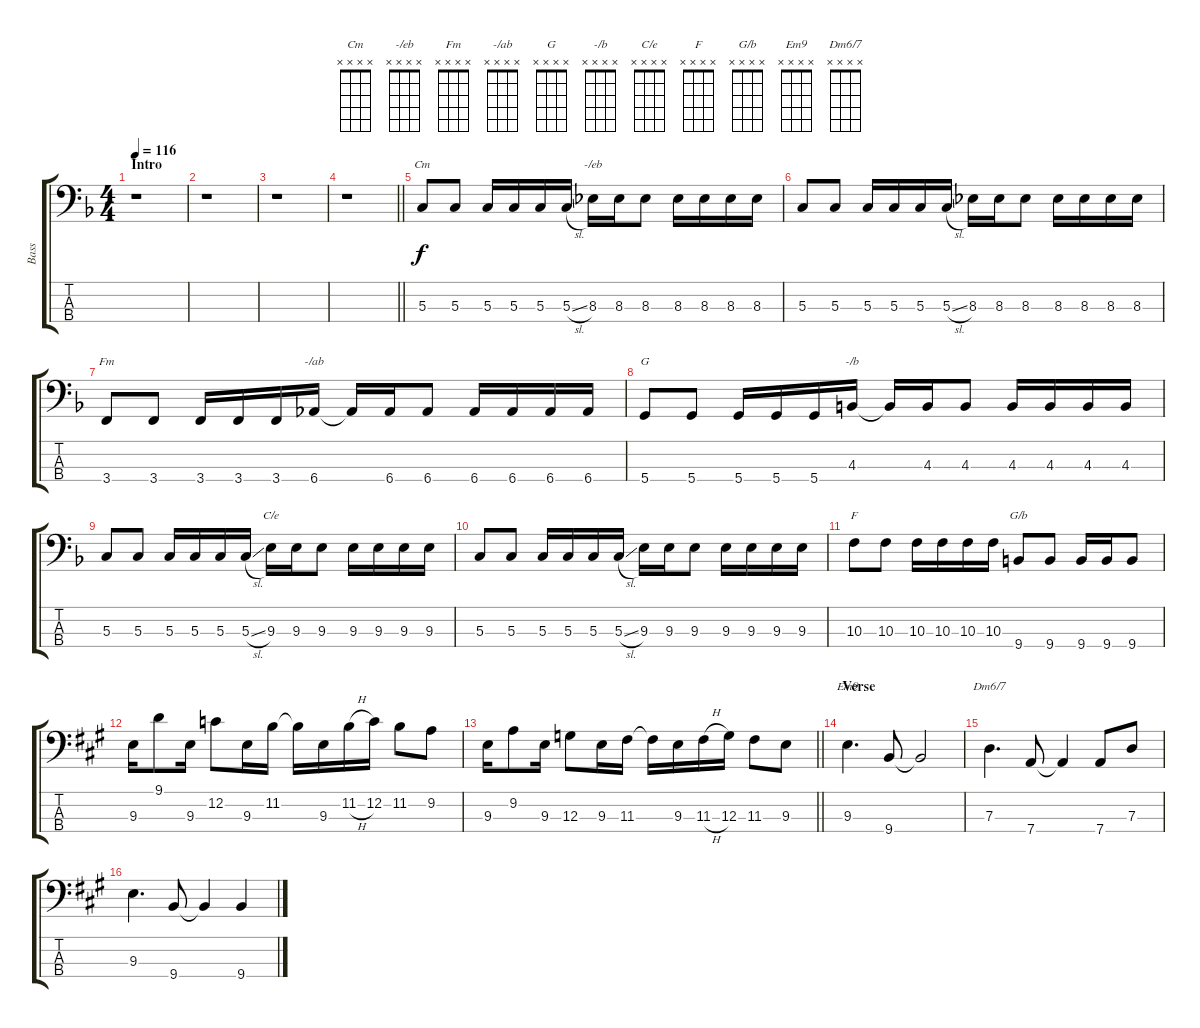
\track ("Bass" "Bass") {instrument electricbasspick}
\staff {score tabs}
\tuning (F2 C2 G1 D1) {hide}
\chord ("Cm" x x x x)
\chord ("-/eb" x x x x)
\chord ("Fm" x x x x)
\chord ("-/ab" x x x x)
\chord ("G" x x x x)
\chord ("-/b" x x x x)
\chord ("C/e" x x x x)
\chord ("F" x x x x)
\chord ("G/b" x x x x)
\chord ("Em9" x x x x)
\chord ("Dm6/7" x x x x)
\ts (4 4)
\section ("" "Intro")
\tempo 116
\clef f4
\ks dminor
r.1{dy f instrument electricbasspick} |
r.1 |
r.1 |
\barLineRight lightlight
r.1 |
5.3.8{ch "Cm"} 5.3.8 5.3.16 5.3.16 5.3.16 5.3{sl}.16 8.3.16{ch "-/eb"} 8.3.16 8.3.8 8.3.16 8.3.16 8.3.16 8.3.16 |
5.3.8 5.3.8 5.3.16 5.3.16 5.3.16 5.3{sl}.16 8.3.16 8.3.16 8.3.8 8.3.16 8.3.16 8.3.16 8.3.16 |
3.4.8{ch "Fm"} 3.4.8 3.4.16 3.4.16 3.4.16 6.4.16{ch "-/ab"} 6.4{t}.16 6.4.16 6.4.8 6.4.16 6.4.16 6.4.16 6.4.16 |
5.4.8{ch "G"} 5.4.8 5.4.16 5.4.16 5.4.16 4.3.16{ch "-/b"} 4.3{t}.16 4.3.16 4.3.8 4.3.16 4.3.16 4.3.16 4.3.16 |
5.3.8 5.3.8 5.3.16 5.3.16 5.3.16 5.3{sl}.16 9.3.16{ch "C/e"} 9.3.16 9.3.8 9.3.16 9.3.16 9.3.16 9.3.16 |
5.3.8 5.3.8 5.3.16 5.3.16 5.3.16 5.3{sl}.16 9.3.16 9.3.16 9.3.8 9.3.16 9.3.16 9.3.16 9.3.16 |
10.3.8{ch "F"} 10.3.8 10.3.16 10.3.16 10.3.16 10.3.16 9.4.8{ch "G/b"} 9.4.8 9.4.16 9.4.16 9.4.8 |
\ks f#minor
9.3.16 9.1.8 9.3.16 12.2.8 9.3.16 11.2.16 11.2{t}.16 9.3.16 11.2{h}.16 12.2.16 11.2.8 9.2.8 |
\barLineRight lightlight
9.3.16 9.2.8 9.3.16 12.3.8 9.3.16 11.3.16 11.3{t}.16 9.3.16 11.3{h}.16 12.3.16 11.3.8 9.3.8 |
\section ("" "Verse")
9.3.4{d ch "Em9"} 9.4.8 9.4{t}.2 |
7.3.4{d ch "Dm6/7"} 7.4.8 7.4{t}.4 7.4.8 7.3.8 |
9.3.4{d} 9.4.8 9.4{t}.4 9.4.4
